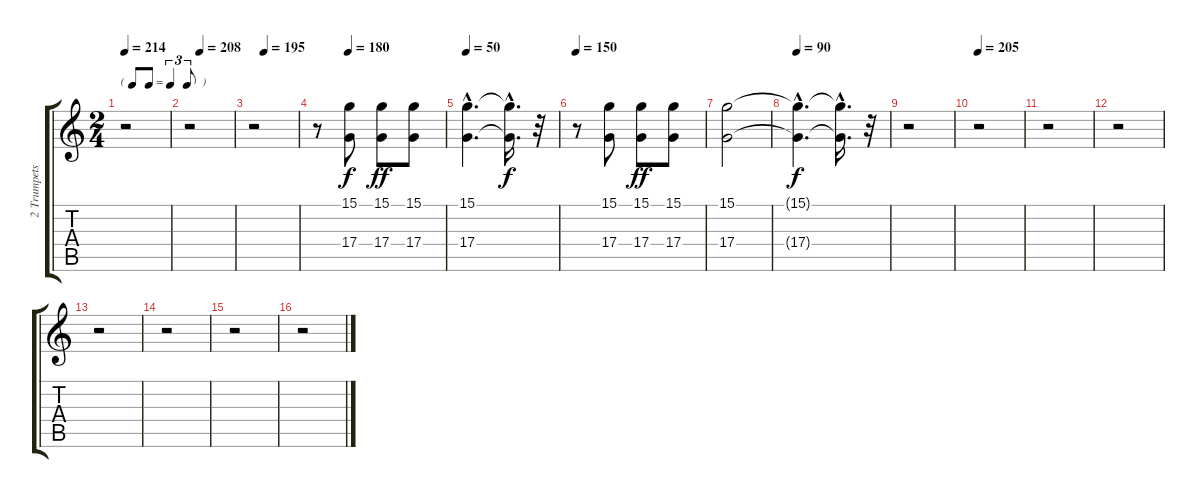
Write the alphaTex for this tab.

\track ("2 Trumpets in C" "2 Trumpets") {instrument trumpet}
\staff {score tabs}
\tuning (E4 B3 G3 D3 A2 E2) {hide}
\ts (2 4)
\tf triplet8th
\tempo 214
\clef g2
\ks c
r.2{dy f} |
\tempo (208 0.25)
r.2 |
\tempo (195 0.25)
r.2 |
\tempo (180 0.25)
r.8 (15.1 17.4).8 (15.1 17.4).8{dy ff} (15.1 17.4).8 |
\tempo 50
(15.1{hac} 17.4{hac}).4{d} (15.1{hac t} 17.4{hac t}).16{d dy f} r.32 |
\tempo 150
r.8 (15.1 17.4).8 (15.1 17.4).8{dy ff} (15.1 17.4).8 |
(15.1 17.4).2 |
\tempo 90
(15.1{hac t} 17.4{hac t}).4{d dy f} (15.1{hac t} 17.4{hac t}).16{d} r.32 |
r.2 |
\tempo 205
r.2 |
r.2 |
r.2 |
r.2 |
r.2 |
r.2 |
r.2
